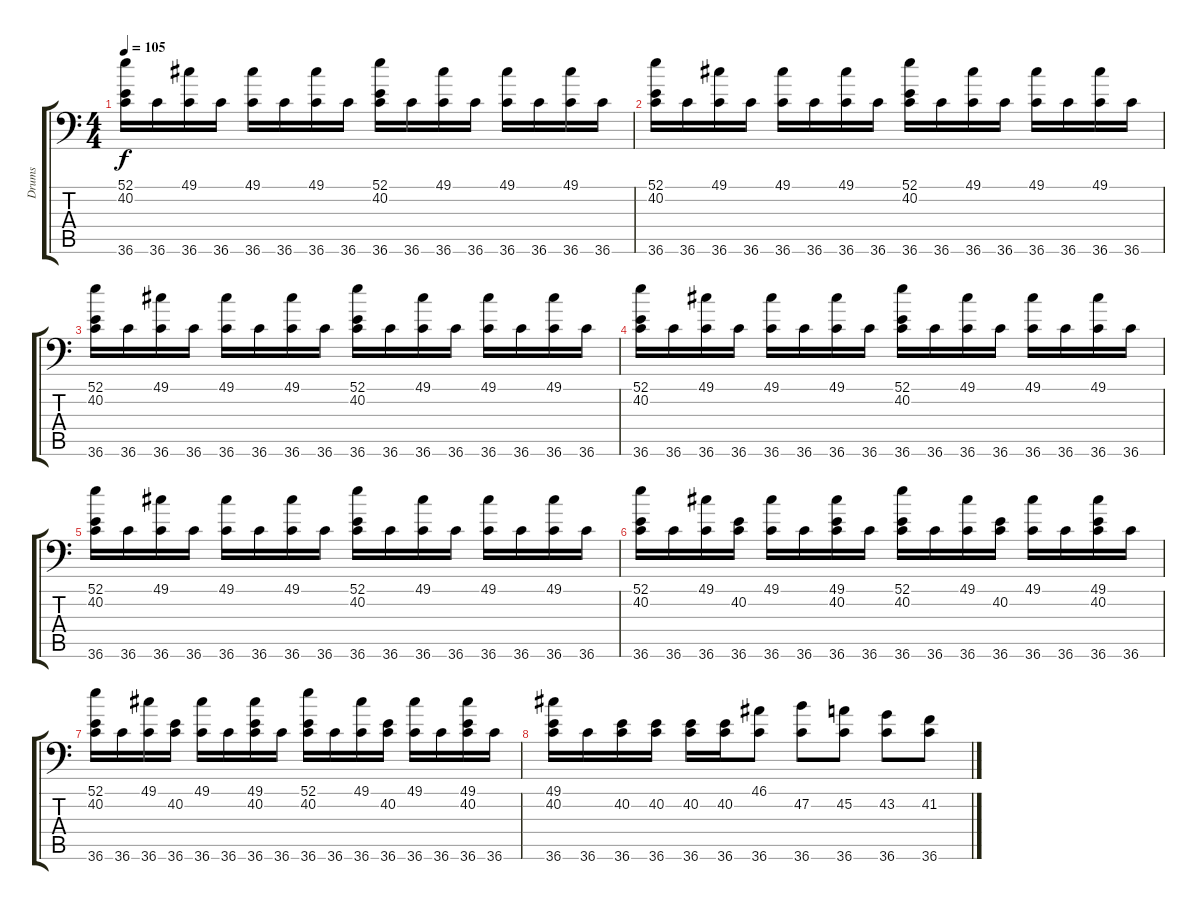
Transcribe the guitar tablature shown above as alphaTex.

\track ("Drums" "Drums") {instrument acousticgrandpiano}
\staff {score tabs}
\tuning (C-1 C-1 C-1 C-1 C-1 C-1) {hide}
\ts (4 4)
\tempo 105
\clef f4
\ks c
(52.1 40.2 36.6).16{dy f} 36.6.16 (49.1 36.6).16 36.6.16 (49.1 36.6).16 36.6.16 (49.1 36.6).16 36.6.16 (52.1 40.2 36.6).16 36.6.16 (49.1 36.6).16 36.6.16 (49.1 36.6).16 36.6.16 (49.1 36.6).16 36.6.16 |
(52.1 40.2 36.6).16 36.6.16 (49.1 36.6).16 36.6.16 (49.1 36.6).16 36.6.16 (49.1 36.6).16 36.6.16 (52.1 40.2 36.6).16 36.6.16 (49.1 36.6).16 36.6.16 (49.1 36.6).16 36.6.16 (49.1 36.6).16 36.6.16 |
(52.1 40.2 36.6).16 36.6.16 (49.1 36.6).16 36.6.16 (49.1 36.6).16 36.6.16 (49.1 36.6).16 36.6.16 (52.1 40.2 36.6).16 36.6.16 (49.1 36.6).16 36.6.16 (49.1 36.6).16 36.6.16 (49.1 36.6).16 36.6.16 |
(52.1 40.2 36.6).16 36.6.16 (49.1 36.6).16 36.6.16 (49.1 36.6).16 36.6.16 (49.1 36.6).16 36.6.16 (52.1 40.2 36.6).16 36.6.16 (49.1 36.6).16 36.6.16 (49.1 36.6).16 36.6.16 (49.1 36.6).16 36.6.16 |
(52.1 40.2 36.6).16 36.6.16 (49.1 36.6).16 36.6.16 (49.1 36.6).16 36.6.16 (49.1 36.6).16 36.6.16 (52.1 40.2 36.6).16 36.6.16 (49.1 36.6).16 36.6.16 (49.1 36.6).16 36.6.16 (49.1 36.6).16 36.6.16 |
(52.1 40.2 36.6).16 36.6.16 (49.1 36.6).16 (40.2 36.6).16 (49.1 36.6).16 36.6.16 (49.1 40.2 36.6).16 36.6.16 (52.1 40.2 36.6).16 36.6.16 (49.1 36.6).16 (40.2 36.6).16 (49.1 36.6).16 36.6.16 (49.1 40.2 36.6).16 36.6.16 |
(52.1 40.2 36.6).16 36.6.16 (49.1 36.6).16 (40.2 36.6).16 (49.1 36.6).16 36.6.16 (49.1 40.2 36.6).16 36.6.16 (52.1 40.2 36.6).16 36.6.16 (49.1 36.6).16 (40.2 36.6).16 (49.1 36.6).16 36.6.16 (49.1 40.2 36.6).16 36.6.16 |
(49.1 40.2 36.6).16 36.6.16 (40.2 36.6).16 (40.2 36.6).16 (40.2 36.6).16 (40.2 36.6).16 (46.1 36.6).8 (47.2 36.6).8 (45.2 36.6).8 (43.2 36.6).8 (41.2 36.6).8
